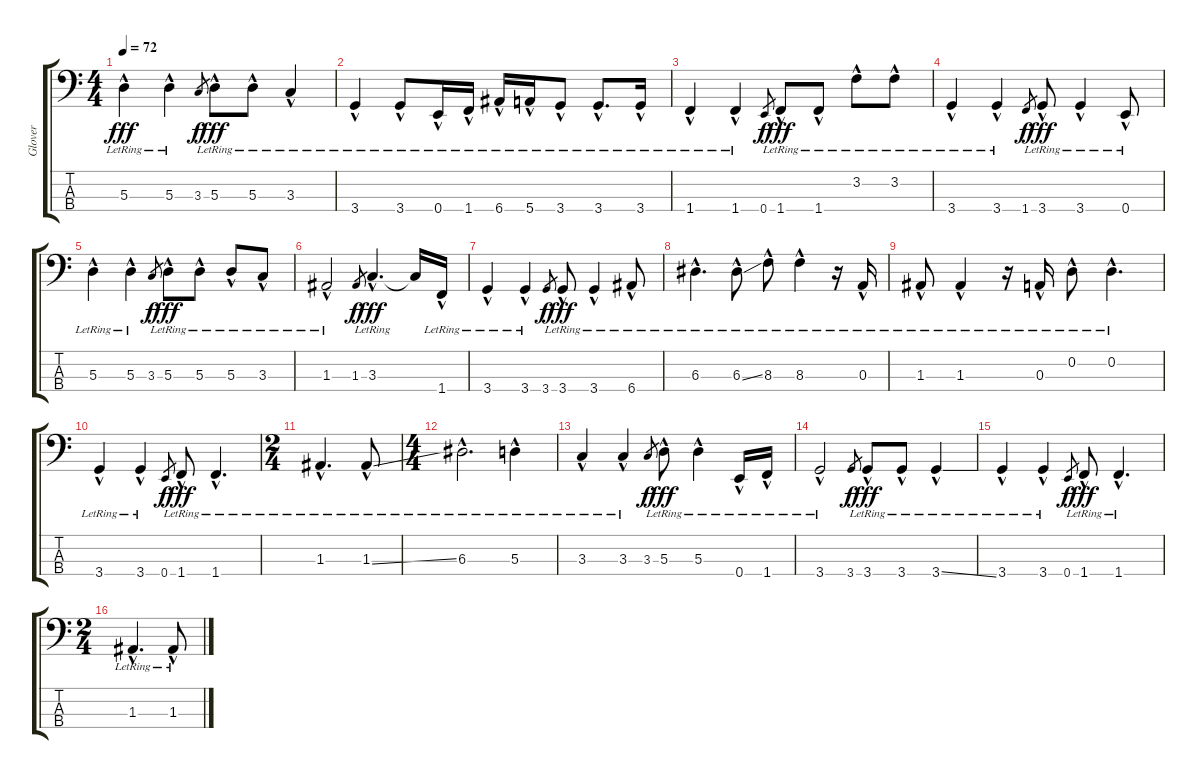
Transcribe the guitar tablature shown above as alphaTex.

\track ("Glover" "Glover") {instrument electricbasspick}
\staff {score tabs}
\tuning (G2 D2 A1 E1) {hide}
\ts (4 4)
\tempo 72
\clef f4
\ks c
5.3{hac lr}.4{dy fff} 5.3{hac lr}.4 3.3.8{gr dy f} 5.3{hac lr}.8{dy fff} 5.3{hac lr}.8 3.3{hac lr}.4 |
3.4{hac lr}.4 3.4{hac lr}.8 0.4{hac lr}.16 1.4{hac lr}.16 6.4{hac lr}.16 5.4{hac lr}.16 3.4{hac lr}.8 3.4{hac lr}.8{d} 3.4{hac lr}.16 |
1.4{hac lr}.4 1.4{hac lr}.4 0.4.8{gr dy f} 1.4{hac lr}.8{dy fff} 1.4{hac lr}.8 3.2{hac lr}.8 3.2{hac lr}.8 |
3.4{hac lr}.4 3.4{hac lr}.4 1.4.8{gr dy f} 3.4{hac lr}.8{dy fff} 3.4{hac lr}.4 0.4{hac lr}.8 |
5.3{hac lr}.4 5.3{hac lr}.4 3.3.8{gr dy f} 5.3{hac lr}.8{dy fff} 5.3{hac lr}.8 5.3{hac lr}.8 3.3{hac lr}.8 |
1.3{hac lr}.2 1.3.8{gr dy f} 3.3{hac lr}.4{d dy fff} 3.3{t}.16 1.4{hac lr}.16 |
3.4{hac lr}.4 3.4{hac lr}.4 3.4.8{gr dy f} 3.4{hac lr}.8{dy fff} 3.4{hac lr}.4 6.4{hac lr}.8 |
6.3{hac lr}.4{d} 6.3{ss hac lr}.8 8.3{hac lr}.8 8.3{hac lr}.4 r.16 0.3{hac lr}.16 |
1.3{hac lr}.8 1.3{hac lr}.4 r.16 0.3{hac lr}.16 0.2{hac lr}.8 0.2{hac lr}.4{d} |
3.4{hac lr}.4 3.4{hac lr}.4 0.4.8{gr dy f} 1.4{hac lr}.8{dy fff} 1.4{hac lr}.4{d} |
\ts (2 4)
1.3{hac lr}.4{d} 1.3{ss hac lr}.8 |
\ts (4 4)
6.3{hac lr}.2{d} 5.3{hac lr}.4 |
3.3{hac lr}.4 3.3{hac lr}.4 3.3.8{gr dy f} 5.3{hac lr}.8{dy fff} 5.3{hac lr}.4 0.4{hac lr}.16 1.4{hac lr}.16 |
3.4{hac lr}.2 3.4.8{gr dy f} 3.4{hac lr}.8{dy fff} 3.4{hac lr}.8 3.4{ss hac lr}.4 |
3.4{hac lr}.4 3.4{hac lr}.4 0.4.8{gr dy f} 1.4{hac lr}.8{dy fff} 1.4{hac lr}.4{d} |
\ts (2 4)
1.3{hac lr}.4{d} 1.3{ss hac lr}.8
